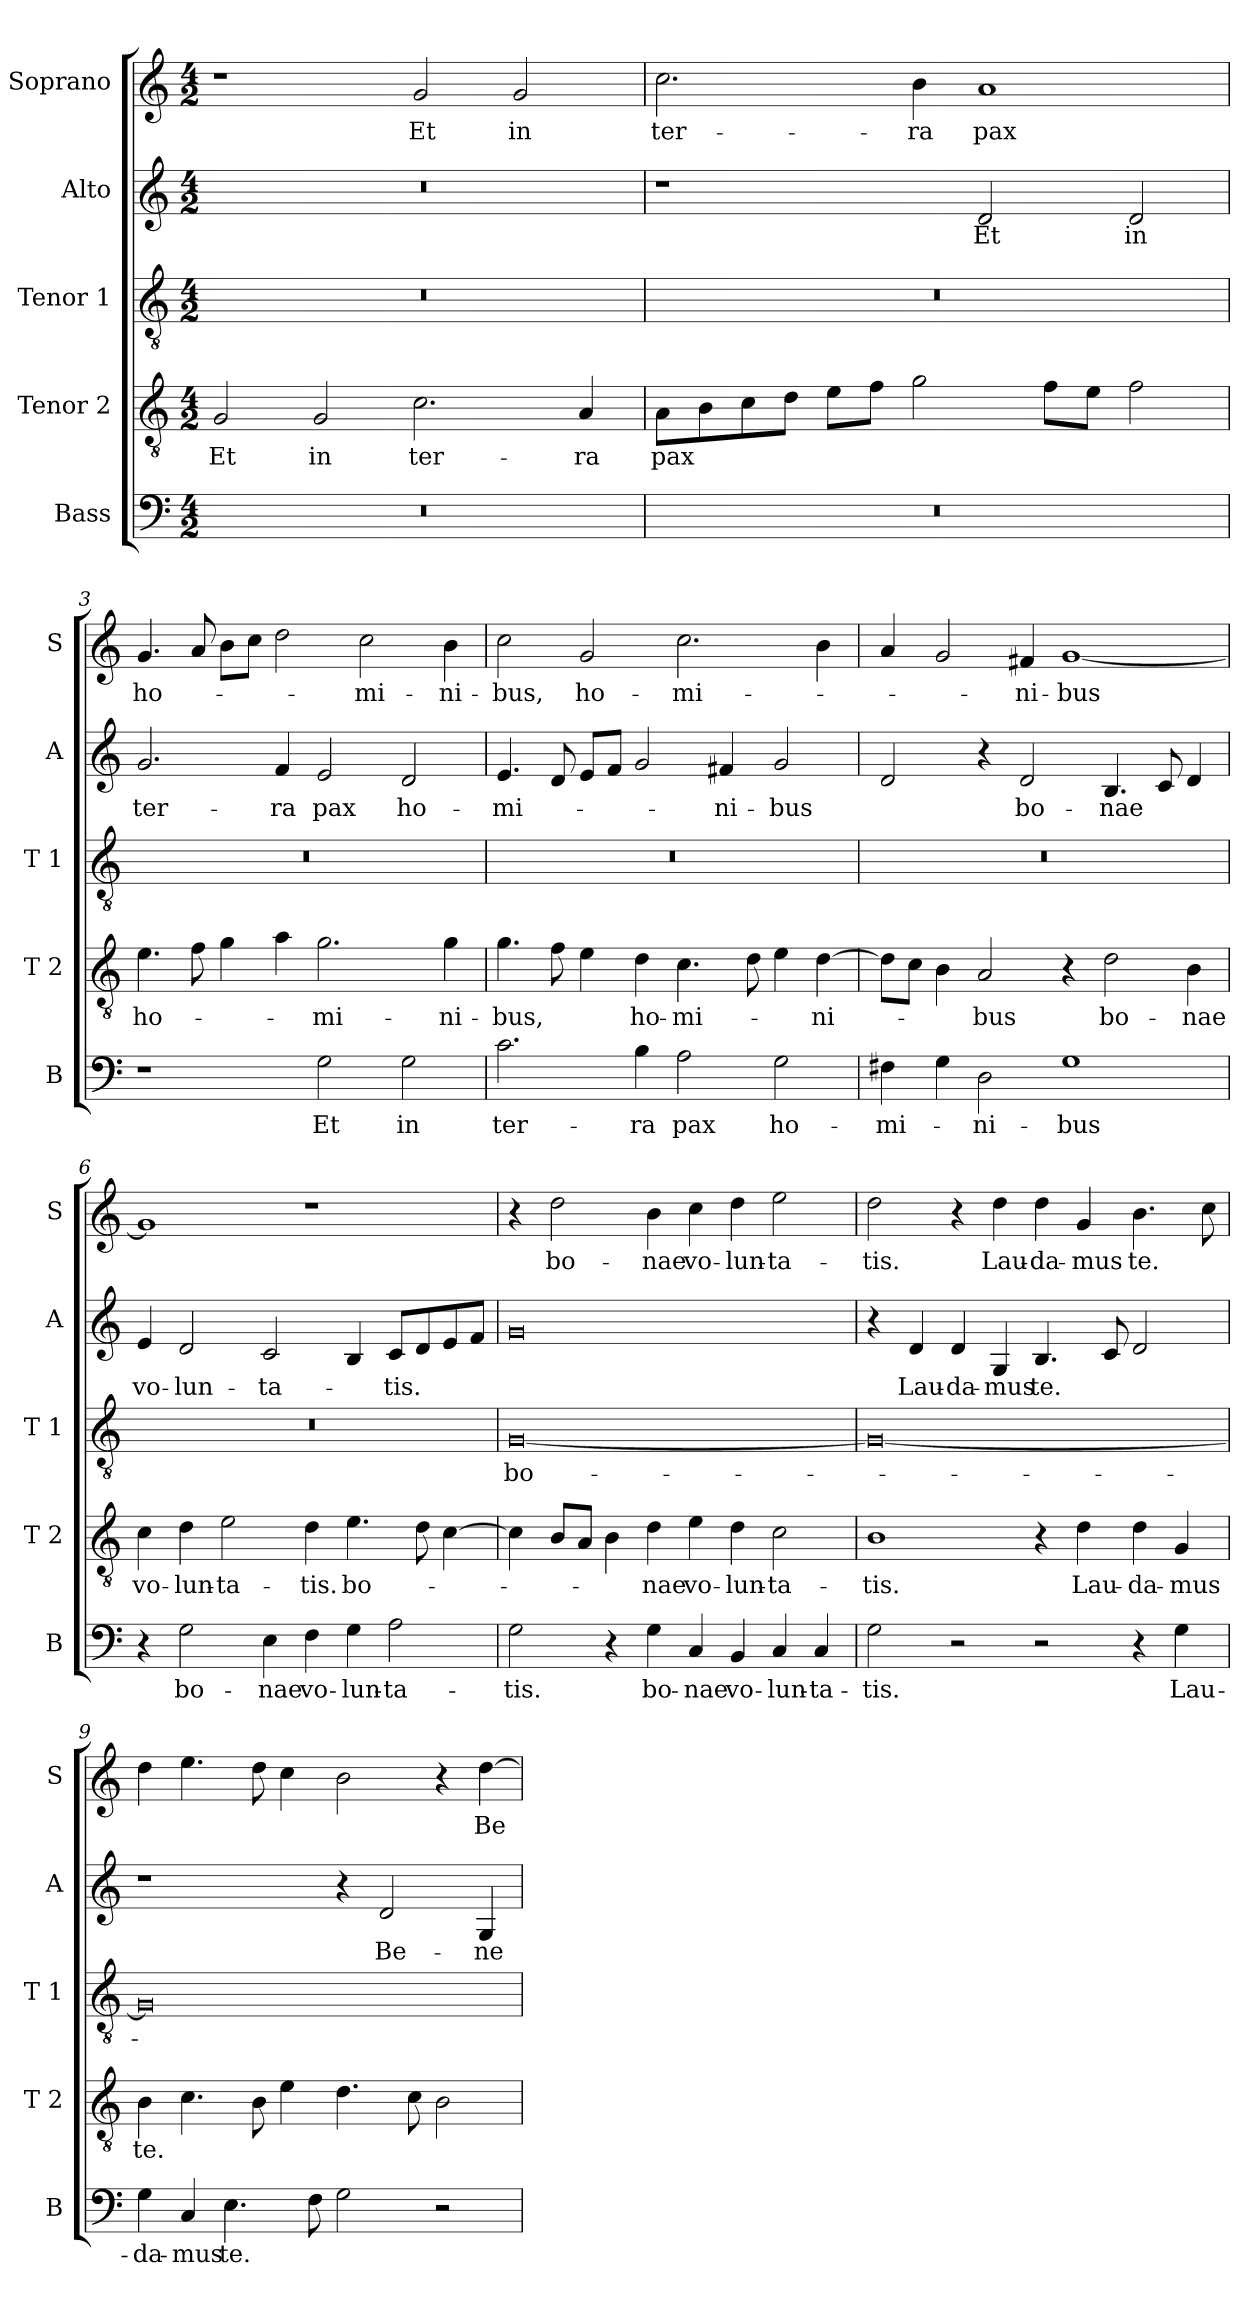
**kern	**text	**kern	**text	**kern	**text	**kern	**text	**kern	**text
*part5	*part5	*part4	*part4	*part3	*part3	*part2	*part2	*part1	*part1
*staff5	*staff5	*staff4	*staff4	*staff3	*staff3	*staff2	*staff2	*staff1	*staff1
*I"Bass	*	*I"Tenor 2	*	*I"Tenor 1	*	*I"Alto	*	*I"Soprano	*
*I'B	*	*I'T 2	*	*I'T 1	*	*I'A	*	*I'S	*
*clefF4	*	*clefGv2	*	*clefGv2	*	*clefG2	*	*clefG2	*
*k[]	*	*k[]	*	*k[]	*	*k[]	*	*k[]	*
*C:	*	*C:	*	*C:	*	*C:	*	*C:	*
*M4/2	*	*M4/2	*	*M4/2	*	*M4/2	*	*M4/2	*
=1	=1	=1	=1	=1	=1	=1	=1	=1	=1
!	!	!	!LO:LY:b	!	!	!	!	!	!
0r	.	2G/	Et	0r	.	0r	.	1r	.
!	!	!	!LO:LY:b	!	!	!	!	!	!
.	.	2G/	in	.	.	.	.	.	.
!	!	!	!LO:LY:b	!	!	!	!	!	!LO:LY:b
.	.	2.c\	ter-	.	.	.	.	2g/	Et
!	!	!	!	!	!	!	!	!	!LO:LY:b
.	.	.	.	.	.	.	.	2g/	in
!	!	!	!LO:LY:b	!	!	!	!	!	!
.	.	4A/	-ra	.	.	.	.	.	.
=2	=2	=2	=2	=2	=2	=2	=2	=2	=2
!	!	!	!LO:LY:b	!	!	!	!	!	!LO:LY:b
0r	.	8A\L	pax	0r	.	1r	.	2.cc\	ter-
.	.	8B\	.	.	.	.	.	.	.
.	.	8c\	.	.	.	.	.	.	.
.	.	8d\J	.	.	.	.	.	.	.
.	.	8e\L	.	.	.	.	.	.	.
.	.	8f\J	.	.	.	.	.	.	.
!	!	!	!	!	!	!	!	!	!LO:LY:b
.	.	2g\	.	.	.	.	.	4b\	-ra
!	!	!	!	!	!	!	!LO:LY:b	!	!LO:LY:b
.	.	.	.	.	.	2d/	Et	1a	pax
.	.	8f\L	.	.	.	.	.	.	.
.	.	8e\J	.	.	.	.	.	.	.
!	!	!	!	!	!	!	!LO:LY:b	!	!
.	.	2f\	.	.	.	2d/	in	.	.
=3	=3	=3	=3	=3	=3	=3	=3	=3	=3
!	!	!	!LO:LY:b	!	!	!	!LO:LY:b	!	!LO:LY:b
1r	.	4.e\	ho-	0r	.	2.g/	ter-	4.g/	ho-
.	.	8f\	.	.	.	.	.	8a/	.
.	.	4g\	.	.	.	.	.	8b\L	.
.	.	.	.	.	.	.	.	8cc\J	.
!	!	!	!	!	!	!	!LO:LY:b	!	!
.	.	4a\	.	.	.	4f/	-ra	2dd\	.
!	!LO:LY:b	!	!LO:LY:b	!	!	!	!LO:LY:b	!	!
2G\	Et	2.g\	-mi-	.	.	2e/	pax	.	.
!	!	!	!	!	!	!	!	!	!LO:LY:b
.	.	.	.	.	.	.	.	2cc\	-mi-
!	!LO:LY:b	!	!	!	!	!	!LO:LY:b	!	!
2G\	in	.	.	.	.	2d/	ho-	.	.
!	!	!	!LO:LY:b	!	!	!	!	!	!LO:LY:b
.	.	4g\	-ni-	.	.	.	.	4b\	-ni-
!!LO:LB:g=z
=4	=4	=4	=4	=4	=4	=4	=4	=4	=4
!	!LO:LY:b	!	!LO:LY:b	!	!	!	!LO:LY:b	!	!LO:LY:b
2.c\	ter-	4.g\	-bus,	0r	.	4.e/	-mi-	2cc\	-bus,
.	.	8f\	.	.	.	8d/	.	.	.
!	!	!	!	!	!	!	!	!	!LO:LY:b
.	.	4e\	.	.	.	8e/L	.	2g/	ho-
.	.	.	.	.	.	8f/J	.	.	.
!	!LO:LY:b	!	!LO:LY:b	!	!	!	!	!	!
4B\	-ra	4d\	ho-	.	.	2g/	.	.	.
!	!LO:LY:b	!	!LO:LY:b	!	!	!	!	!	!LO:LY:b
2A\	pax	4.c\	-mi-	.	.	.	.	2.cc\	-mi-
!	!	!	!	!	!	!	!LO:LY:b	!	!
.	.	.	.	.	.	4f#X/	-ni-	.	.
.	.	8d\	.	.	.	.	.	.	.
!	!LO:LY:b	!	!	!	!	!	!LO:LY:b	!	!
2G\	ho-	4e\	.	.	.	2g/	-bus	.	.
!	!	!	!LO:LY:b	!	!	!	!	!	!
.	.	[4d\	-ni-	.	.	.	.	4b\	.
=5	=5	=5	=5	=5	=5	=5	=5	=5	=5
!	!LO:LY:b	!	!	!	!	!	!	!	!
4F#X\	-mi-	8d\L]	.	0r	.	2d/	.	4a/	.
.	.	8c\J	.	.	.	.	.	.	.
4G\	.	4B\	.	.	.	.	.	2g/	.
!	!LO:LY:b	!	!LO:LY:b	!	!	!	!	!	!
2D\	-ni-	2A/	-bus	.	.	4r	.	.	.
!	!	!	!	!	!	!	!LO:LY:b	!	!LO:LY:b
.	.	.	.	.	.	2d/	bo-	4f#X/	-ni-
!	!LO:LY:b	!	!	!	!	!	!	!	!LO:LY:b
1G	-bus	4r	.	.	.	.	.	[1g	-bus
!	!	!	!LO:LY:b	!	!	!	!LO:LY:b	!	!
.	.	2d\	bo-	.	.	4.B/	-nae	.	.
.	.	.	.	.	.	8c/	.	.	.
!	!	!	!LO:LY:b	!	!	!	!	!	!
.	.	4B\	-nae	.	.	4d/	.	.	.
=6	=6	=6	=6	=6	=6	=6	=6	=6	=6
!	!	!	!LO:LY:b	!	!	!	!LO:LY:b	!	!
4r	.	4c\	vo-	0r	.	4e/	vo-	1g]	.
!	!LO:LY:b	!	!LO:LY:b	!	!	!	!LO:LY:b	!	!
2G\	bo-	4d\	-lun-	.	.	2d/	-lun-	.	.
!	!	!	!LO:LY:b	!	!	!	!	!	!
.	.	2e\	-ta-	.	.	.	.	.	.
!	!LO:LY:b	!	!	!	!	!	!LO:LY:b	!	!
4E\	-nae	.	.	.	.	2c/	-ta-	.	.
!	!LO:LY:b	!	!LO:LY:b	!	!	!	!	!	!
4F\	vo-	4d\	-tis.	.	.	.	.	1r	.
!	!LO:LY:b	!	!LO:LY:b	!	!	!	!	!	!
4G\	-lun-	4.e\	bo-	.	.	4B/	.	.	.
!	!LO:LY:b	!	!	!	!	!	!LO:LY:b	!	!
2A\	-ta-	.	.	.	.	8c/L	-tis.	.	.
.	.	8d\	.	.	.	8d/	.	.	.
.	.	[4c\	.	.	.	8e/	.	.	.
.	.	.	.	.	.	8f/J	.	.	.
!!LO:PB:g=z
=7	=7	=7	=7	=7	=7	=7	=7	=7	=7
!	!LO:LY:b	!	!	!	!LO:LY:b	!	!	!	!
2G\	-tis.	4c\]	.	[0G	bo-	0g	.	4r	.
!	!	!	!	!	!	!	!	!	!LO:LY:b
.	.	8B/L	.	.	.	.	.	2dd\	bo-
.	.	8A/J	.	.	.	.	.	.	.
4r	.	4B\	.	.	.	.	.	.	.
!	!LO:LY:b	!	!LO:LY:b	!	!	!	!	!	!LO:LY:b
4G\	bo-	4d\	-nae	.	.	.	.	4b\	-nae
!	!LO:LY:b	!	!LO:LY:b	!	!	!	!	!	!LO:LY:b
4C/	-nae	4e\	vo-	.	.	.	.	4cc\	vo-
!	!LO:LY:b	!	!LO:LY:b	!	!	!	!	!	!LO:LY:b
4BB/	vo-	4d\	-lun-	.	.	.	.	4dd\	-lun-
!	!LO:LY:b	!	!LO:LY:b	!	!	!	!	!	!LO:LY:b
4C/	-lun-	2c\	-ta-	.	.	.	.	2ee\	-ta-
!	!LO:LY:b	!	!	!	!	!	!	!	!
4C/	-ta-	.	.	.	.	.	.	.	.
=8	=8	=8	=8	=8	=8	=8	=8	=8	=8
!	!LO:LY:b	!	!LO:LY:b	!	!	!	!	!	!LO:LY:b
2G\	-tis.	1B	-tis.	0G_	.	4r	.	2dd\	-tis.
!	!	!	!	!	!	!	!LO:LY:b	!	!
.	.	.	.	.	.	4d/	Lau-	.	.
!	!	!	!	!	!	!	!LO:LY:b	!	!
2r	.	.	.	.	.	4d/	-da-	4r	.
!	!	!	!	!	!	!	!LO:LY:b	!	!LO:LY:b
.	.	.	.	.	.	4G/	-mus	4dd\	Lau-
!	!	!	!	!	!	!	!LO:LY:b	!	!LO:LY:b
2r	.	4r	.	.	.	4.B/	te.	4dd\	-da-
!	!	!	!LO:LY:b	!	!	!	!	!	!LO:LY:b
.	.	4d\	Lau-	.	.	.	.	4g/	-mus
.	.	.	.	.	.	8c/	.	.	.
!	!	!	!LO:LY:b	!	!	!	!	!	!LO:LY:b
4r	.	4d\	-da-	.	.	2d/	.	4.b\	te.
!	!LO:LY:b	!	!LO:LY:b	!	!	!	!	!	!
4G\	Lau-	4G/	-mus	.	.	.	.	.	.
.	.	.	.	.	.	.	.	8cc\	.
=9	=9	=9	=9	=9	=9	=9	=9	=9	=9
!	!LO:LY:b	!	!LO:LY:b	!	!	!	!	!	!
4G\	-da-	4B\	te.	0G]	.	1r	.	4dd\	.
!	!LO:LY:b	!	!	!	!	!	!	!	!
4C/	-mus	4.c\	.	.	.	.	.	4.ee\	.
!	!LO:LY:b	!	!	!	!	!	!	!	!
4.E\	te.	.	.	.	.	.	.	.	.
.	.	8B\	.	.	.	.	.	8dd\	.
.	.	4e\	.	.	.	.	.	4cc\	.
8F\	.	.	.	.	.	.	.	.	.
2G\	.	4.d\	.	.	.	4r	.	2b\	.
!	!	!	!	!	!	!	!LO:LY:b	!	!
.	.	.	.	.	.	2d/	Be-	.	.
.	.	8c\	.	.	.	.	.	.	.
2r	.	2B\	.	.	.	.	.	4r	.
!	!	!	!	!	!	!	!LO:LY:b	!	!LO:LY:b
.	.	.	.	.	.	4G/	-ne-	[4dd\	Be-
=	=	=	=	=	=	=	=	=	=
*-	*-	*-	*-	*-	*-	*-	*-	*-	*-
